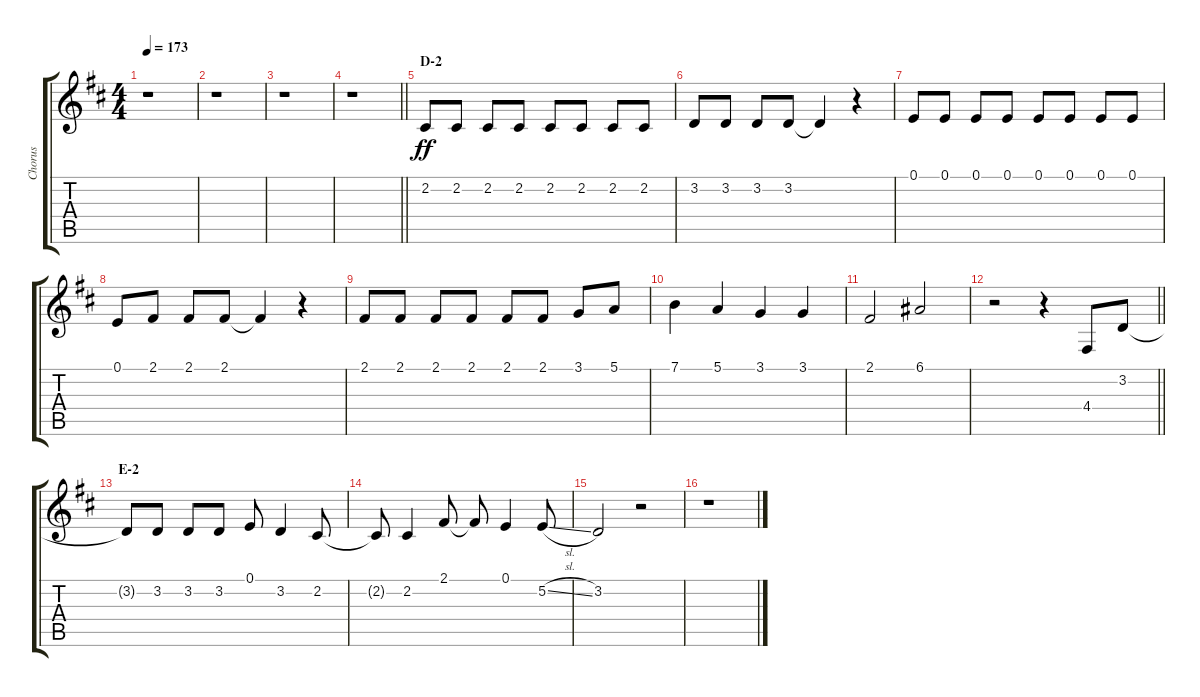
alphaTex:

\track ("Chorus" "Chorus") {instrument voiceoohs}
\staff {score tabs}
\tuning (E4 B3 G3 D3 A2 E2) {hide}
\ts (4 4)
\tempo 173
\clef g2
\ks d
r.1{dy ff} |
r.1 |
r.1 |
\barLineRight lightlight
r.1 |
\section ("" "D-2")
2.2.8 2.2.8 2.2.8 2.2.8 2.2.8 2.2.8 2.2.8 2.2.8 |
3.2.8 3.2.8 3.2.8 3.2.8 3.2{t}.4 r.4 |
0.1.8 0.1.8 0.1.8 0.1.8 0.1.8 0.1.8 0.1.8 0.1.8 |
0.1.8 2.1.8 2.1.8 2.1.8 2.1{t}.4 r.4 |
2.1.8 2.1.8 2.1.8 2.1.8 2.1.8 2.1.8 3.1.8 5.1.8 |
7.1.4 5.1.4 3.1.4 3.1.4 |
2.1.2 6.1.2 |
\barLineRight lightlight
r.2 r.4 4.4.8 3.2.8 |
\section ("" "E-2")
3.2{t}.8 3.2.8 3.2.8 3.2.8 0.1.8 3.2.4 2.2.8 |
2.2{t}.8 2.2.4 2.1.8 2.1{t}.8 0.1.4 5.2{sl}.8 |
3.2.2 r.2 |
r.1
